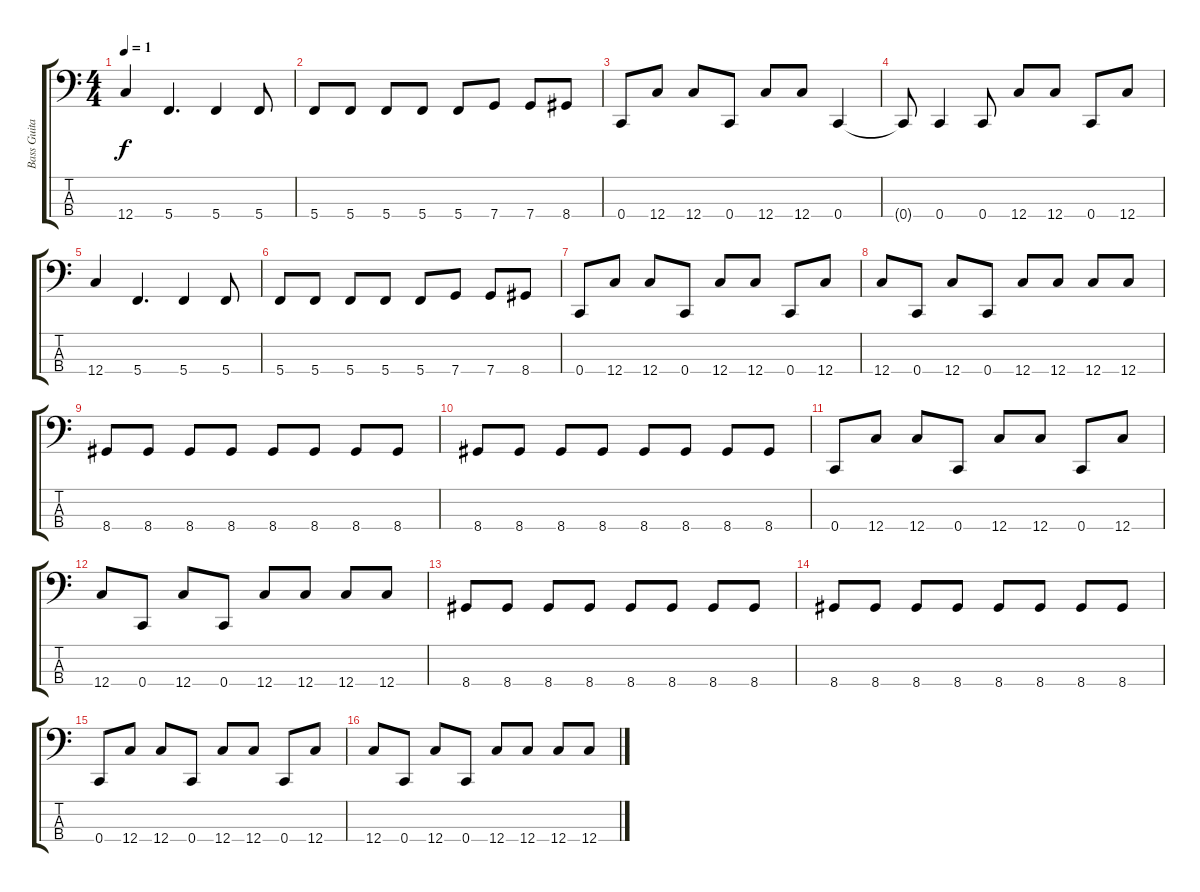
\track ("Bass Guitar" "Bass Guita") {instrument electricbassfinger}
\staff {score tabs}
\tuning (F2 C2 G1 C1) {hide}
\ts (4 4)
\tempo 1
\clef f4
\ks c
12.4.4{dy f} 5.4.4{d} 5.4.4 5.4.8 |
5.4.8 5.4.8 5.4.8 5.4.8 5.4.8 7.4.8 7.4.8 8.4.8 |
0.4.8 12.4.8 12.4.8 0.4.8 12.4.8 12.4.8 0.4.4 |
0.4{t}.8 0.4.4 0.4.8 12.4.8 12.4.8 0.4.8 12.4.8 |
12.4.4 5.4.4{d} 5.4.4 5.4.8 |
5.4.8 5.4.8 5.4.8 5.4.8 5.4.8 7.4.8 7.4.8 8.4.8 |
0.4.8 12.4.8 12.4.8 0.4.8 12.4.8 12.4.8 0.4.8 12.4.8 |
12.4.8 0.4.8 12.4.8 0.4.8 12.4.8 12.4.8 12.4.8 12.4.8 |
8.4.8 8.4.8 8.4.8 8.4.8 8.4.8 8.4.8 8.4.8 8.4.8 |
8.4.8 8.4.8 8.4.8 8.4.8 8.4.8 8.4.8 8.4.8 8.4.8 |
0.4.8 12.4.8 12.4.8 0.4.8 12.4.8 12.4.8 0.4.8 12.4.8 |
12.4.8 0.4.8 12.4.8 0.4.8 12.4.8 12.4.8 12.4.8 12.4.8 |
8.4.8 8.4.8 8.4.8 8.4.8 8.4.8 8.4.8 8.4.8 8.4.8 |
8.4.8 8.4.8 8.4.8 8.4.8 8.4.8 8.4.8 8.4.8 8.4.8 |
0.4.8 12.4.8 12.4.8 0.4.8 12.4.8 12.4.8 0.4.8 12.4.8 |
12.4.8 0.4.8 12.4.8 0.4.8 12.4.8 12.4.8 12.4.8 12.4.8
